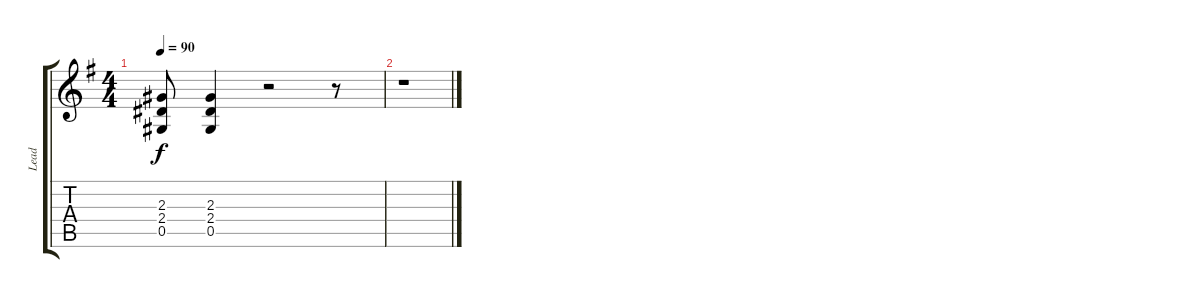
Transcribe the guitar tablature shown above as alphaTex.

\track ("Lead" "Lead") {instrument distortionguitar}
\staff {score tabs}
\tuning (Eb4 Bb3 Gb3 Db3 Ab2 Eb2) {hide}
\ts (4 4)
\tempo 90
\clef g2
\ks g
(2.3 2.4 0.5).8{dy f} (2.3 2.4 0.5).4 r.2 r.8 |
r.1
